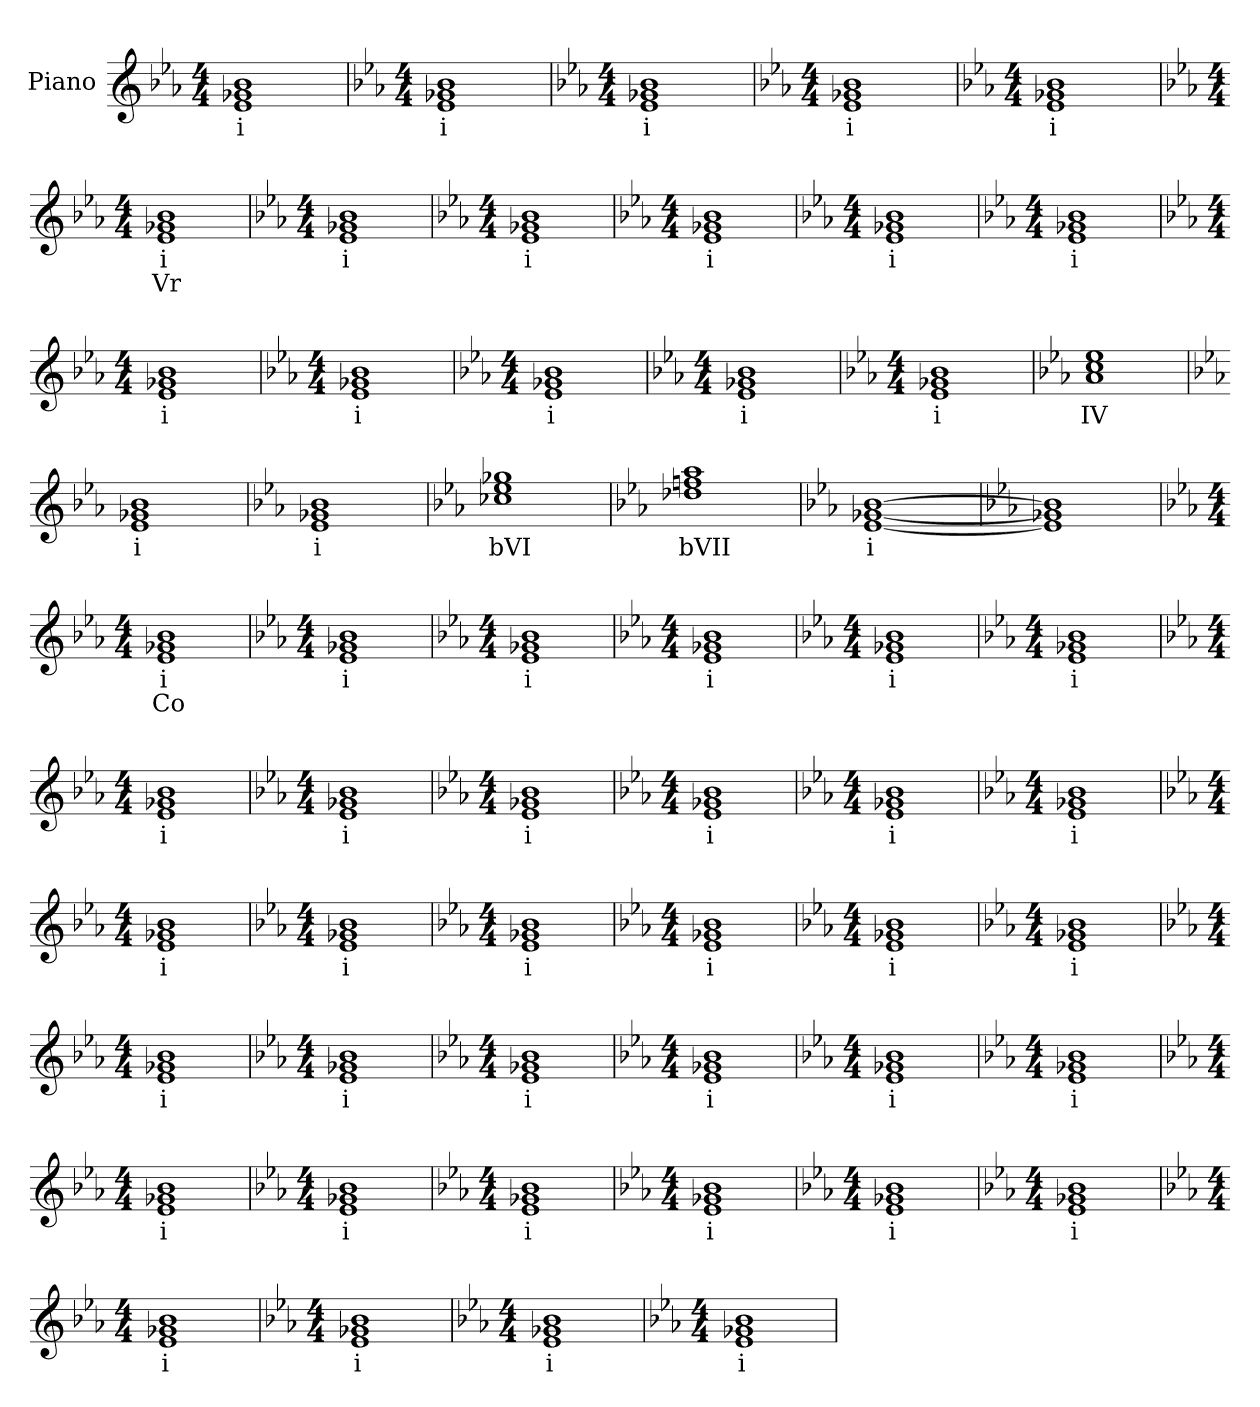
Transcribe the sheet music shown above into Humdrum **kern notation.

**kern	**text	**text
*part1	*part1	*part1
*staff1	*staff1	*staff1
*I"Piano	*	*
*I'Pno	*	*
*k[b-e-a-]	*	*
*E-:	*	*
*M4/4	*	*
=	=	=
1e- 1g-X 1b-	i	.
=	=	=
*k[b-e-a-]	*	*
*E-:	*	*
*M4/4	*	*
1e- 1g-X 1b-	i	.
=	=	=
*k[b-e-a-]	*	*
*E-:	*	*
*M4/4	*	*
1e- 1g-X 1b-	i	.
=	=	=
*k[b-e-a-]	*	*
*E-:	*	*
*M4/4	*	*
1e- 1g-X 1b-	i	.
=	=	=
*k[b-e-a-]	*	*
*E-:	*	*
*M4/4	*	*
1e- 1g-X 1b-	i	.
=	=	=
*k[b-e-a-]	*	*
*E-:	*	*
*M4/4	*	*
1e- 1g-X 1b-	i	Vr
=	=	=
*k[b-e-a-]	*	*
*E-:	*	*
*M4/4	*	*
1e- 1g-X 1b-	i	.
=	=	=
*k[b-e-a-]	*	*
*E-:	*	*
*M4/4	*	*
1e- 1g-X 1b-	i	.
=	=	=
*k[b-e-a-]	*	*
*E-:	*	*
*M4/4	*	*
1e- 1g-X 1b-	i	.
=	=	=
*k[b-e-a-]	*	*
*E-:	*	*
*M4/4	*	*
1e- 1g-X 1b-	i	.
=	=	=
*k[b-e-a-]	*	*
*E-:	*	*
*M4/4	*	*
1e- 1g-X 1b-	i	.
=	=	=
*k[b-e-a-]	*	*
*E-:	*	*
*M4/4	*	*
1e- 1g-X 1b-	i	.
=	=	=
*k[b-e-a-]	*	*
*E-:	*	*
*M4/4	*	*
1e- 1g-X 1b-	i	.
=	=	=
*k[b-e-a-]	*	*
*E-:	*	*
*M4/4	*	*
1e- 1g-X 1b-	i	.
=	=	=
*k[b-e-a-]	*	*
*E-:	*	*
*M4/4	*	*
1e- 1g-X 1b-	i	.
=	=	=
*k[b-e-a-]	*	*
*E-:	*	*
*M4/4	*	*
1e- 1g-X 1b-	i	.
=	=	=
*k[b-e-a-]	*	*
*E-:	*	*
1a- 1cc 1ee-	IV	.
=	=	=
*k[b-e-a-]	*	*
*E-:	*	*
1e- 1g-X 1b-	i	.
=	=	=
*k[b-e-a-]	*	*
*E-:	*	*
1e- 1g-X 1b-	i	.
=	=	=
*k[b-e-a-]	*	*
*E-:	*	*
1cc-X 1ee- 1gg-X	bVI	.
=	=	=
*k[b-e-a-]	*	*
*E-:	*	*
1dd-X 1ffn 1aa-	bVII	.
=	=	=
*k[b-e-a-]	*	*
*E-:	*	*
[1e- [1g-X [1b-	i	.
=	=	=
*k[b-e-a-]	*	*
*E-:	*	*
1e-] 1g-X] 1b-]	.	.
=	=	=
*k[b-e-a-]	*	*
*E-:	*	*
*M4/4	*	*
1e- 1g-X 1b-	i	Co
=	=	=
*k[b-e-a-]	*	*
*E-:	*	*
*M4/4	*	*
1e- 1g-X 1b-	i	.
=	=	=
*k[b-e-a-]	*	*
*E-:	*	*
*M4/4	*	*
1e- 1g-X 1b-	i	.
=	=	=
*k[b-e-a-]	*	*
*E-:	*	*
*M4/4	*	*
1e- 1g-X 1b-	i	.
=	=	=
*k[b-e-a-]	*	*
*E-:	*	*
*M4/4	*	*
1e- 1g-X 1b-	i	.
=	=	=
*k[b-e-a-]	*	*
*E-:	*	*
*M4/4	*	*
1e- 1g-X 1b-	i	.
=	=	=
*k[b-e-a-]	*	*
*E-:	*	*
*M4/4	*	*
1e- 1g-X 1b-	i	.
=	=	=
*k[b-e-a-]	*	*
*E-:	*	*
*M4/4	*	*
1e- 1g-X 1b-	i	.
=	=	=
*k[b-e-a-]	*	*
*E-:	*	*
*M4/4	*	*
1e- 1g-X 1b-	i	.
=	=	=
*k[b-e-a-]	*	*
*E-:	*	*
*M4/4	*	*
1e- 1g-X 1b-	i	.
=	=	=
*k[b-e-a-]	*	*
*E-:	*	*
*M4/4	*	*
1e- 1g-X 1b-	i	.
=	=	=
*k[b-e-a-]	*	*
*E-:	*	*
*M4/4	*	*
1e- 1g-X 1b-	i	.
=	=	=
*k[b-e-a-]	*	*
*E-:	*	*
*M4/4	*	*
1e- 1g-X 1b-	i	.
=	=	=
*k[b-e-a-]	*	*
*E-:	*	*
*M4/4	*	*
1e- 1g-X 1b-	i	.
=	=	=
*k[b-e-a-]	*	*
*E-:	*	*
*M4/4	*	*
1e- 1g-X 1b-	i	.
=	=	=
*k[b-e-a-]	*	*
*E-:	*	*
*M4/4	*	*
1e- 1g-X 1b-	i	.
=	=	=
*k[b-e-a-]	*	*
*E-:	*	*
*M4/4	*	*
1e- 1g-X 1b-	i	.
=	=	=
*k[b-e-a-]	*	*
*E-:	*	*
*M4/4	*	*
1e- 1g-X 1b-	i	.
=	=	=
*k[b-e-a-]	*	*
*E-:	*	*
*M4/4	*	*
1e- 1g-X 1b-	i	.
=	=	=
*k[b-e-a-]	*	*
*E-:	*	*
*M4/4	*	*
1e- 1g-X 1b-	i	.
=	=	=
*k[b-e-a-]	*	*
*E-:	*	*
*M4/4	*	*
1e- 1g-X 1b-	i	.
=	=	=
*k[b-e-a-]	*	*
*E-:	*	*
*M4/4	*	*
1e- 1g-X 1b-	i	.
=	=	=
*k[b-e-a-]	*	*
*E-:	*	*
*M4/4	*	*
1e- 1g-X 1b-	i	.
=	=	=
*k[b-e-a-]	*	*
*E-:	*	*
*M4/4	*	*
1e- 1g-X 1b-	i	.
=	=	=
*k[b-e-a-]	*	*
*E-:	*	*
*M4/4	*	*
1e- 1g-X 1b-	i	.
=	=	=
*k[b-e-a-]	*	*
*E-:	*	*
*M4/4	*	*
1e- 1g-X 1b-	i	.
=	=	=
*k[b-e-a-]	*	*
*E-:	*	*
*M4/4	*	*
1e- 1g-X 1b-	i	.
=	=	=
*k[b-e-a-]	*	*
*E-:	*	*
*M4/4	*	*
1e- 1g-X 1b-	i	.
=	=	=
*k[b-e-a-]	*	*
*E-:	*	*
*M4/4	*	*
1e- 1g-X 1b-	i	.
=	=	=
*k[b-e-a-]	*	*
*E-:	*	*
*M4/4	*	*
1e- 1g-X 1b-	i	.
=	=	=
*k[b-e-a-]	*	*
*E-:	*	*
*M4/4	*	*
1e- 1g-X 1b-	i	.
=	=	=
*k[b-e-a-]	*	*
*E-:	*	*
*M4/4	*	*
1e- 1g-X 1b-	i	.
=	=	=
*k[b-e-a-]	*	*
*E-:	*	*
*M4/4	*	*
1e- 1g-X 1b-	i	.
=	=	=
*k[b-e-a-]	*	*
*E-:	*	*
*M4/4	*	*
1e- 1g-X 1b-	i	.
=	=	=
*-	*-	*-
